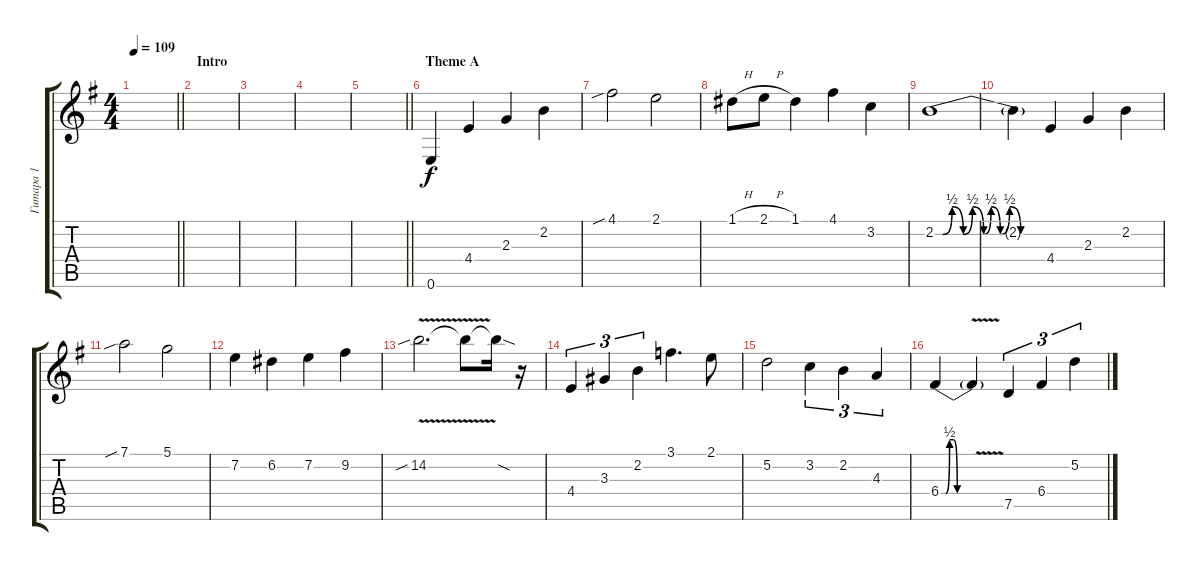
\track ("Гитара 1" "Гитара 1") {instrument distortionguitar}
\staff {score tabs}
\tuning (D4 A3 F3 C3 G2 E2) {hide}
\ts (4 4)
\tempo 109
\clef g2
\barLineRight lightlight
\ks eminor
|
\section ("" "Intro")
|
|
|
\barLineRight lightlight
|
\section ("" "Theme A")
0.6.4 4.4.4 2.3.4 2.2.4 |
4.1{sib}.2 2.1.2 |
1.1{h}.8 2.1{h}.8 1.1.4 4.1.4 3.2.4 |
2.2{be (custom 0 0 4 0 9 2 15 0 20 2 26 0 30 2 35 0 40 2 46 0 60 0)}.1 |
2.2{t}.4 4.4.4 2.3.4 2.2.4 |
7.1{sib}.2 5.1.2 |
7.2.4 6.2.4 7.2.4 9.2.4 |
14.2{v sib}.2{d} 14.2{t}.8 14.2{sod t}.16 r.16 |
4.4.4{tu (3 2)} 3.3.4{tu (3 2)} 2.2.4{tu (3 2)} 3.1.4{d} 2.1.8 |
5.2.2 3.2.4{tu (3 2)} 2.2.4{tu (3 2)} 4.3.4{tu (3 2)} |
6.4{be (custom 0 0 9 0 16 2 23 2 30 0 60 0)}.4 6.4{v t}.4 7.5.4{tu (3 2)} 6.4.4{tu (3 2)} 5.2{sl}.4{tu (3 2)}
